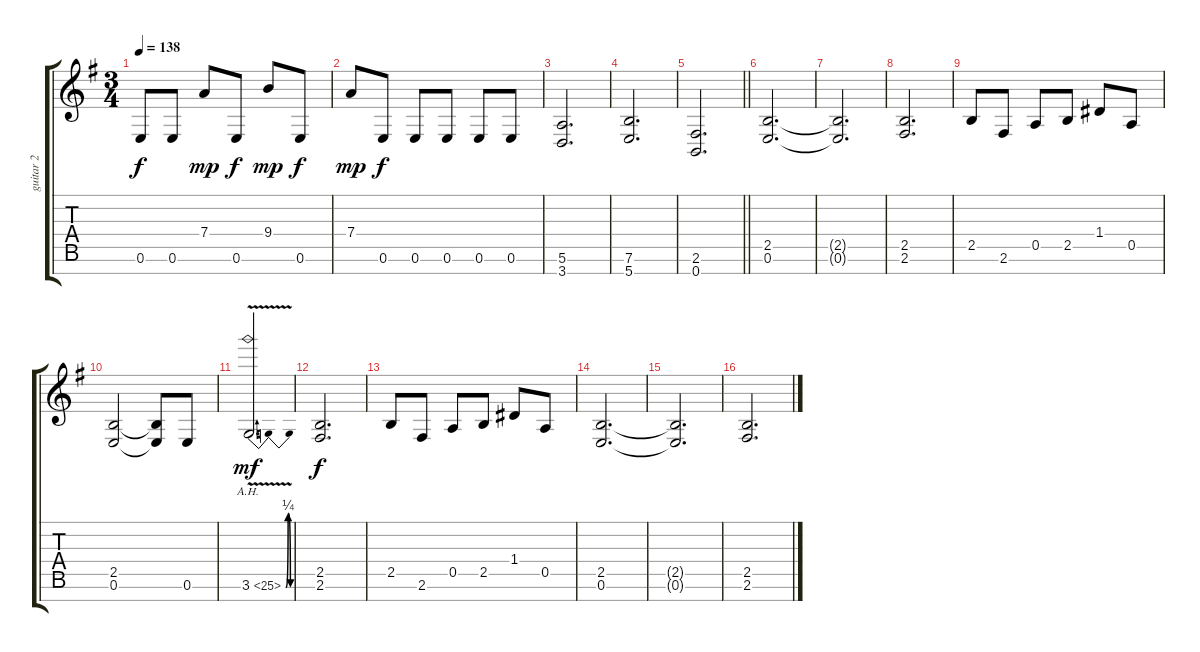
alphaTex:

\track ("guitar 2" "guitar 2") {instrument distortionguitar}
\staff {score tabs}
\tuning (E4 B3 G3 D3 A2 E2 B1) {hide}
\ts (3 4)
\tempo 138
\clef g2
\ks eminor
0.6.8{dy f} 0.6.8 7.4.8{dy mp} 0.6.8{dy f} 9.4.8{dy mp} 0.6.8{dy f} |
7.4.8{dy mp} 0.6.8{dy f} 0.6.8 0.6.8 0.6.8 0.6.8 |
(5.6 3.7).2{d} |
(7.6 5.7).2{d} |
\barLineRight lightlight
(2.6 0.7).2{d} |
(2.5 0.6).2{d} |
(2.5{t} 0.6{t}).2{d} |
(2.5 2.6).2{d} |
2.5.8 2.6.8 0.5.8 2.5.8 1.4.8 0.5.8 |
(2.5 0.6).2 (2.5{t} 0.6{t}).8 0.6.8 |
3.6{be (bendrelease 0 0 30 1 55 1 60 0) ah 22 v}.2{d dy mf} |
(2.5 2.6).2{d dy f} |
2.5.8 2.6.8 0.5.8 2.5.8 1.4.8 0.5.8 |
(2.5 0.6).2{d} |
(2.5{t} 0.6{t}).2{d} |
(2.5 2.6).2{d}
